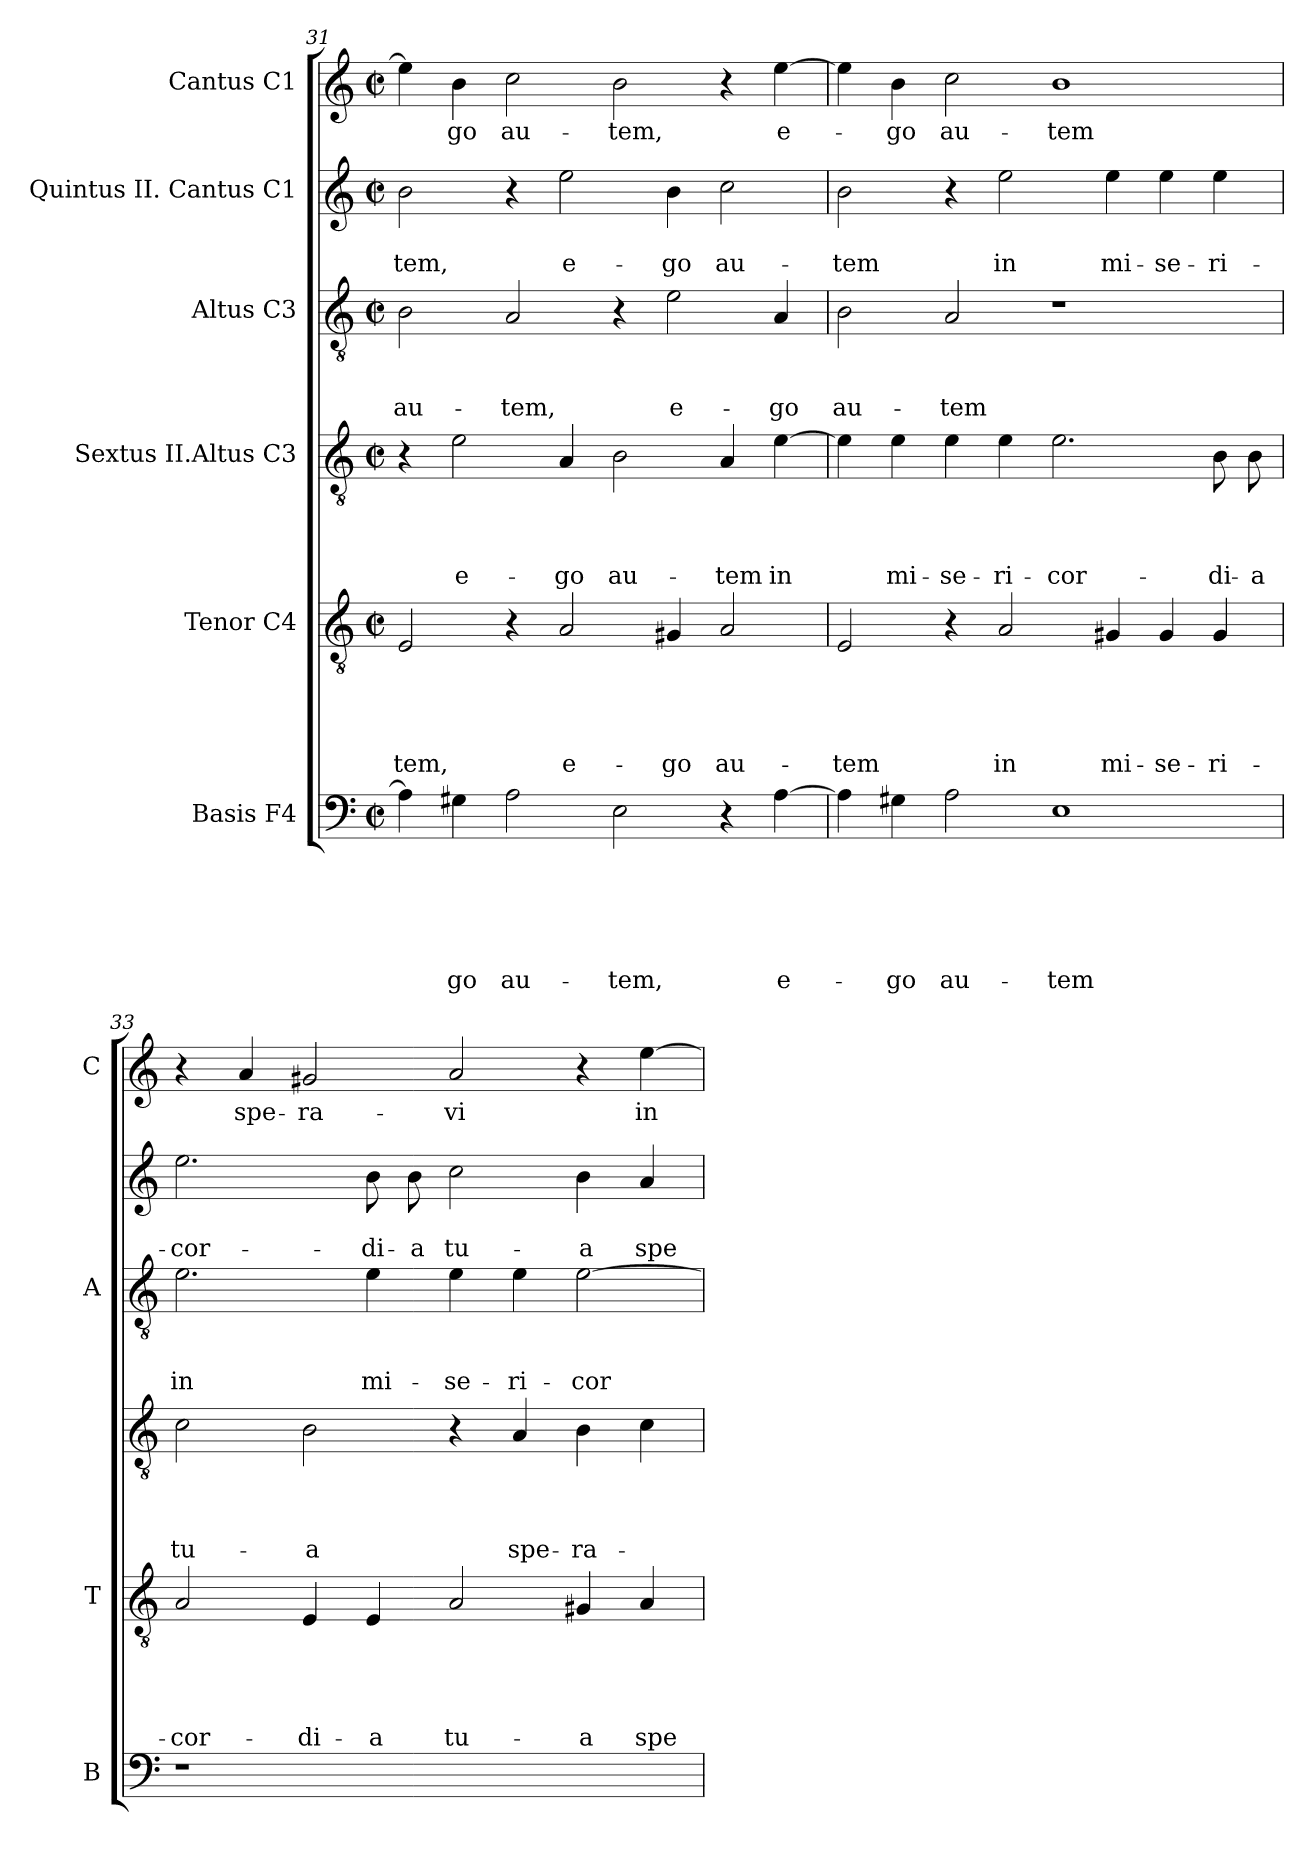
**kern	**text	**text	**text	**text	**text	**text	**kern	**text	**text	**text	**text	**text	**kern	**text	**text	**text	**text	**kern	**text	**text	**text	**kern	**text	**text	**kern	**text
*part6	*part6	*part6	*part6	*part6	*part6	*part6	*part5	*part5	*part5	*part5	*part5	*part5	*part4	*part4	*part4	*part4	*part4	*part3	*part3	*part3	*part3	*part2	*part2	*part2	*part1	*part1
*staff6	*staff6	*staff6	*staff6	*staff6	*staff6	*staff6	*staff5	*staff5	*staff5	*staff5	*staff5	*staff5	*staff4	*staff4	*staff4	*staff4	*staff4	*staff3	*staff3	*staff3	*staff3	*staff2	*staff2	*staff2	*staff1	*staff1
*I"Basis F4	*	*	*	*	*	*	*I"Tenor C4	*	*	*	*	*	*I"Sextus II.Altus C3	*	*	*	*	*I"Altus C3	*	*	*	*I"Quintus II. Cantus C1	*	*	*I"Cantus C1	*
*I'B	*	*	*	*	*	*	*I'T	*	*	*	*	*	*	*	*	*	*	*I'A	*	*	*	*	*	*	*I'C	*
!!LO:PB:g=z
*clefF4	*	*	*	*	*	*	*clefGv2	*	*	*	*	*	*clefGv2	*	*	*	*	*clefGv2	*	*	*	*clefG2	*	*	*clefG2	*
*k[]	*	*	*	*	*	*	*k[]	*	*	*	*	*	*k[]	*	*	*	*	*k[]	*	*	*	*k[]	*	*	*k[]	*
*C:	*	*	*	*	*	*	*C:	*	*	*	*	*	*C:	*	*	*	*	*C:	*	*	*	*C:	*	*	*C:	*
*M2/2	*	*	*	*	*	*	*M2/2	*	*	*	*	*	*M2/2	*	*	*	*	*M2/2	*	*	*	*M2/2	*	*	*M2/2	*
*met(c|)	*	*	*	*	*	*	*met(c|)	*	*	*	*	*	*met(c|)	*	*	*	*	*met(c|)	*	*	*	*met(c|)	*	*	*met(c|)	*
=31	=31	=31	=31	=31	=31	=31	=31	=31	=31	=31	=31	=31	=31	=31	=31	=31	=31	=31	=31	=31	=31	=31	=31	=31	=31	=31
4A\]	.	.	.	.	.	.	2E/	.	.	.	.	-tem,	4r	.	.	.	.	2B\	.	.	au-	2b\	.	-tem,	4ee\]	.
4G#X\	.	.	.	.	.	-go	.	.	.	.	.	.	2e\	.	.	.	e-	.	.	.	.	.	.	.	4b\	-go
2A\	.	.	.	.	.	au-	4r	.	.	.	.	.	.	.	.	.	.	2A/	.	.	-tem,	4r	.	.	2cc\	au-
.	.	.	.	.	.	.	2A/	.	.	.	.	e-	4A/	.	.	.	-go	.	.	.	.	2ee\	.	e-	.	.
2E\	.	.	.	.	.	-tem,	.	.	.	.	.	.	2B\	.	.	.	au-	4r	.	.	.	.	.	.	2b\	-tem,
.	.	.	.	.	.	.	4G#X/	.	.	.	.	-go	.	.	.	.	.	2e\	.	.	e-	4b\	.	-go	.	.
4r	.	.	.	.	.	.	2A/	.	.	.	.	au-	4A/	.	.	.	-tem	.	.	.	.	2cc\	.	au-	4r	.
[4A\	.	.	.	.	.	e-	.	.	.	.	.	.	[4e\	.	.	.	in	4A/	.	.	-go	.	.	.	[4ee\	e-
=32	=32	=32	=32	=32	=32	=32	=32	=32	=32	=32	=32	=32	=32	=32	=32	=32	=32	=32	=32	=32	=32	=32	=32	=32	=32	=32
4A\]	.	.	.	.	.	.	2E/	.	.	.	.	-tem	4e\]	.	.	.	.	2B\	.	.	au-	2b\	.	-tem	4ee\]	.
4G#X\	.	.	.	.	.	-go	.	.	.	.	.	.	4e\	.	.	.	mi-	.	.	.	.	.	.	.	4b\	-go
2A\	.	.	.	.	.	au-	4r	.	.	.	.	.	4e\	.	.	.	-se-	2A/	.	.	-tem	4r	.	.	2cc\	au-
.	.	.	.	.	.	.	2A/	.	.	.	.	in	4e\	.	.	.	-ri-	.	.	.	.	2ee\	.	in	.	.
1E	.	.	.	.	.	-tem	.	.	.	.	.	.	2.e\	.	.	.	-cor-	1r	.	.	.	.	.	.	1b	-tem
.	.	.	.	.	.	.	4G#X/	.	.	.	.	mi-	.	.	.	.	.	.	.	.	.	4ee\	.	mi-	.	.
.	.	.	.	.	.	.	4G#/	.	.	.	.	-se-	.	.	.	.	.	.	.	.	.	4ee\	.	-se-	.	.
.	.	.	.	.	.	.	4G#/	.	.	.	.	-ri-	8B\	.	.	.	-di-	.	.	.	.	4ee\	.	-ri-	.	.
.	.	.	.	.	.	.	.	.	.	.	.	.	8B\	.	.	.	-a	.	.	.	.	.	.	.	.	.
=33	=33	=33	=33	=33	=33	=33	=33	=33	=33	=33	=33	=33	=33	=33	=33	=33	=33	=33	=33	=33	=33	=33	=33	=33	=33	=33
1r	.	.	.	.	.	.	2A/	.	.	.	.	-cor-	2c\	.	.	.	tu-	2.e\	.	.	in	2.ee\	.	-cor-	4r	.
.	.	.	.	.	.	.	.	.	.	.	.	.	.	.	.	.	.	.	.	.	.	.	.	.	4a/	spe-
.	.	.	.	.	.	.	4E/	.	.	.	.	-di-	2B\	.	.	.	-a	.	.	.	.	.	.	.	2g#X/	-ra-
.	.	.	.	.	.	.	4E/	.	.	.	.	-a	.	.	.	.	.	4e\	.	.	mi-	8b\	.	-di-	.	.
.	.	.	.	.	.	.	.	.	.	.	.	.	.	.	.	.	.	.	.	.	.	8b\	.	-a	.	.
1ryy	.	.	.	.	.	.	2A/	.	.	.	.	tu-	4r	.	.	.	.	4e\	.	.	-se-	2cc\	.	tu-	2a/	-vi
.	.	.	.	.	.	.	.	.	.	.	.	.	4A/	.	.	.	spe-	4e\	.	.	-ri-	.	.	.	.	.
.	.	.	.	.	.	.	4G#X/	.	.	.	.	-a	4B\	.	.	.	-ra-	[2e\	.	.	-cor-	4b\	.	-a	4r	.
.	.	.	.	.	.	.	4A/	.	.	.	.	spe-	4c\	.	.	.	.	.	.	.	.	4a/	.	spe-	[4ee\	in
=	=	=	=	=	=	=	=	=	=	=	=	=	=	=	=	=	=	=	=	=	=	=	=	=	=	=
*-	*-	*-	*-	*-	*-	*-	*-	*-	*-	*-	*-	*-	*-	*-	*-	*-	*-	*-	*-	*-	*-	*-	*-	*-	*-	*-
